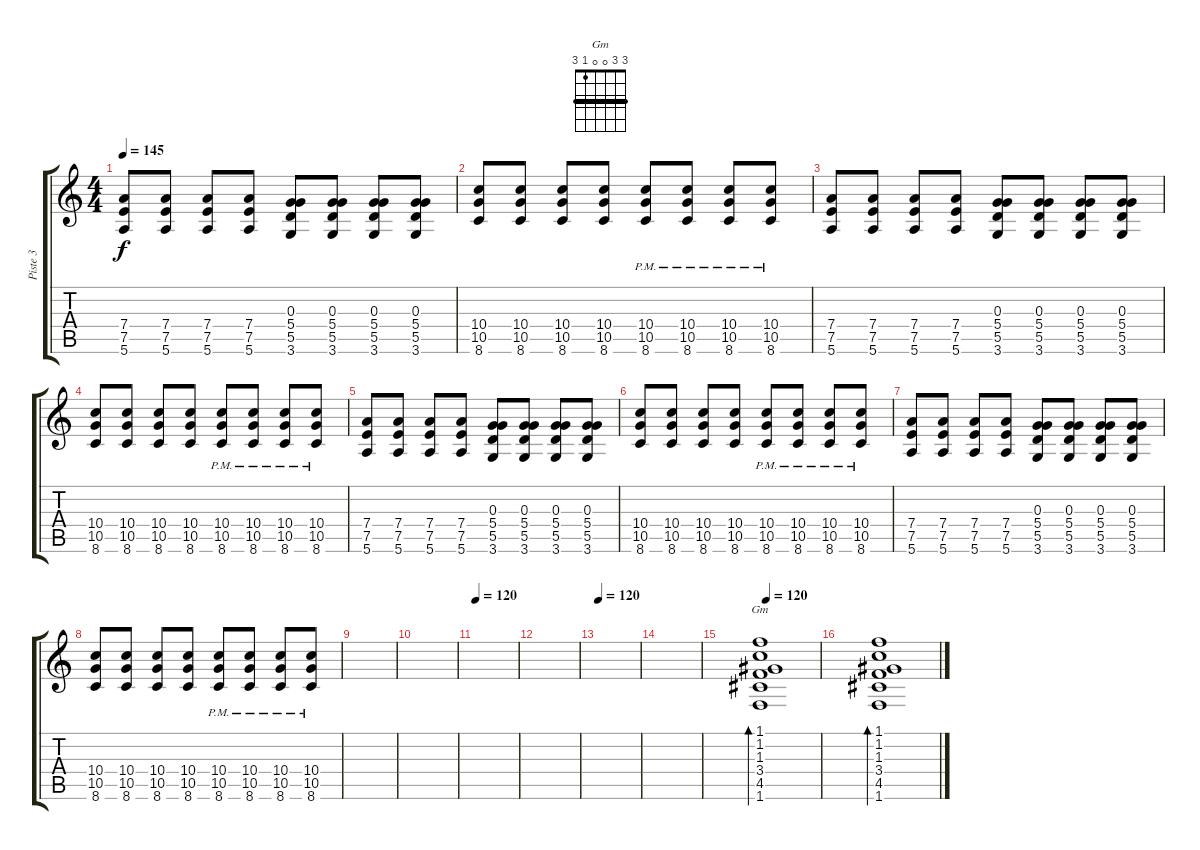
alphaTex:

\track ("Piste 3" "Piste 3") {instrument overdrivenguitar}
\staff {score tabs}
\tuning (E4 B3 G3 D3 A2 E2) {hide}
\chord ("Gm" 3 3 0 0 1 3) {barre 3}
\ts (4 4)
\tempo 145
\clef g2
\ks c
(7.4 7.5 5.6).8{dy f} (7.4 7.5 5.6).8 (7.4 7.5 5.6).8 (7.4 7.5 5.6).8 (0.3 5.4 5.5 3.6).8 (0.3 5.4 5.5 3.6).8 (0.3 5.4 5.5 3.6).8 (0.3 5.4 5.5 3.6).8 |
(10.4 10.5 8.6).8 (10.4 10.5 8.6).8 (10.4 10.5 8.6).8 (10.4 10.5 8.6).8 (10.4 10.5{pm} 8.6).8 (10.4 10.5{pm} 8.6).8 (10.4 10.5{pm} 8.6).8 (10.4 10.5{pm} 8.6).8 |
(7.4 7.5 5.6).8 (7.4 7.5 5.6).8 (7.4 7.5 5.6).8 (7.4 7.5 5.6).8 (0.3 5.4 5.5 3.6).8 (0.3 5.4 5.5 3.6).8 (0.3 5.4 5.5 3.6).8 (0.3 5.4 5.5 3.6).8 |
(10.4 10.5 8.6).8 (10.4 10.5 8.6).8 (10.4 10.5 8.6).8 (10.4 10.5 8.6).8 (10.4 10.5{pm} 8.6).8 (10.4 10.5{pm} 8.6).8 (10.4 10.5{pm} 8.6).8 (10.4 10.5{pm} 8.6).8 |
(7.4 7.5 5.6).8 (7.4 7.5 5.6).8 (7.4 7.5 5.6).8 (7.4 7.5 5.6).8 (0.3 5.4 5.5 3.6).8 (0.3 5.4 5.5 3.6).8 (0.3 5.4 5.5 3.6).8 (0.3 5.4 5.5 3.6).8 |
(10.4 10.5 8.6).8 (10.4 10.5 8.6).8 (10.4 10.5 8.6).8 (10.4 10.5 8.6).8 (10.4 10.5{pm} 8.6).8 (10.4 10.5{pm} 8.6).8 (10.4 10.5{pm} 8.6).8 (10.4 10.5{pm} 8.6).8 |
(7.4 7.5 5.6).8 (7.4 7.5 5.6).8 (7.4 7.5 5.6).8 (7.4 7.5 5.6).8 (0.3 5.4 5.5 3.6).8 (0.3 5.4 5.5 3.6).8 (0.3 5.4 5.5 3.6).8 (0.3 5.4 5.5 3.6).8 |
(10.4 10.5 8.6).8 (10.4 10.5 8.6).8 (10.4 10.5 8.6).8 (10.4 10.5 8.6).8 (10.4 10.5{pm} 8.6).8 (10.4 10.5{pm} 8.6).8 (10.4 10.5{pm} 8.6).8 (10.4 10.5{pm} 8.6).8 |
|
|
\tempo 120
|
|
\tempo 120
|
|
\tempo 120
(1.1 1.2 1.3 3.4 4.5 1.6).1{bd 480 ch "Gm" instrument acousticguitarnylon} |
(1.1 1.2 1.3 3.4 4.5 1.6).1{bd 480 instrument acousticguitarnylon}
